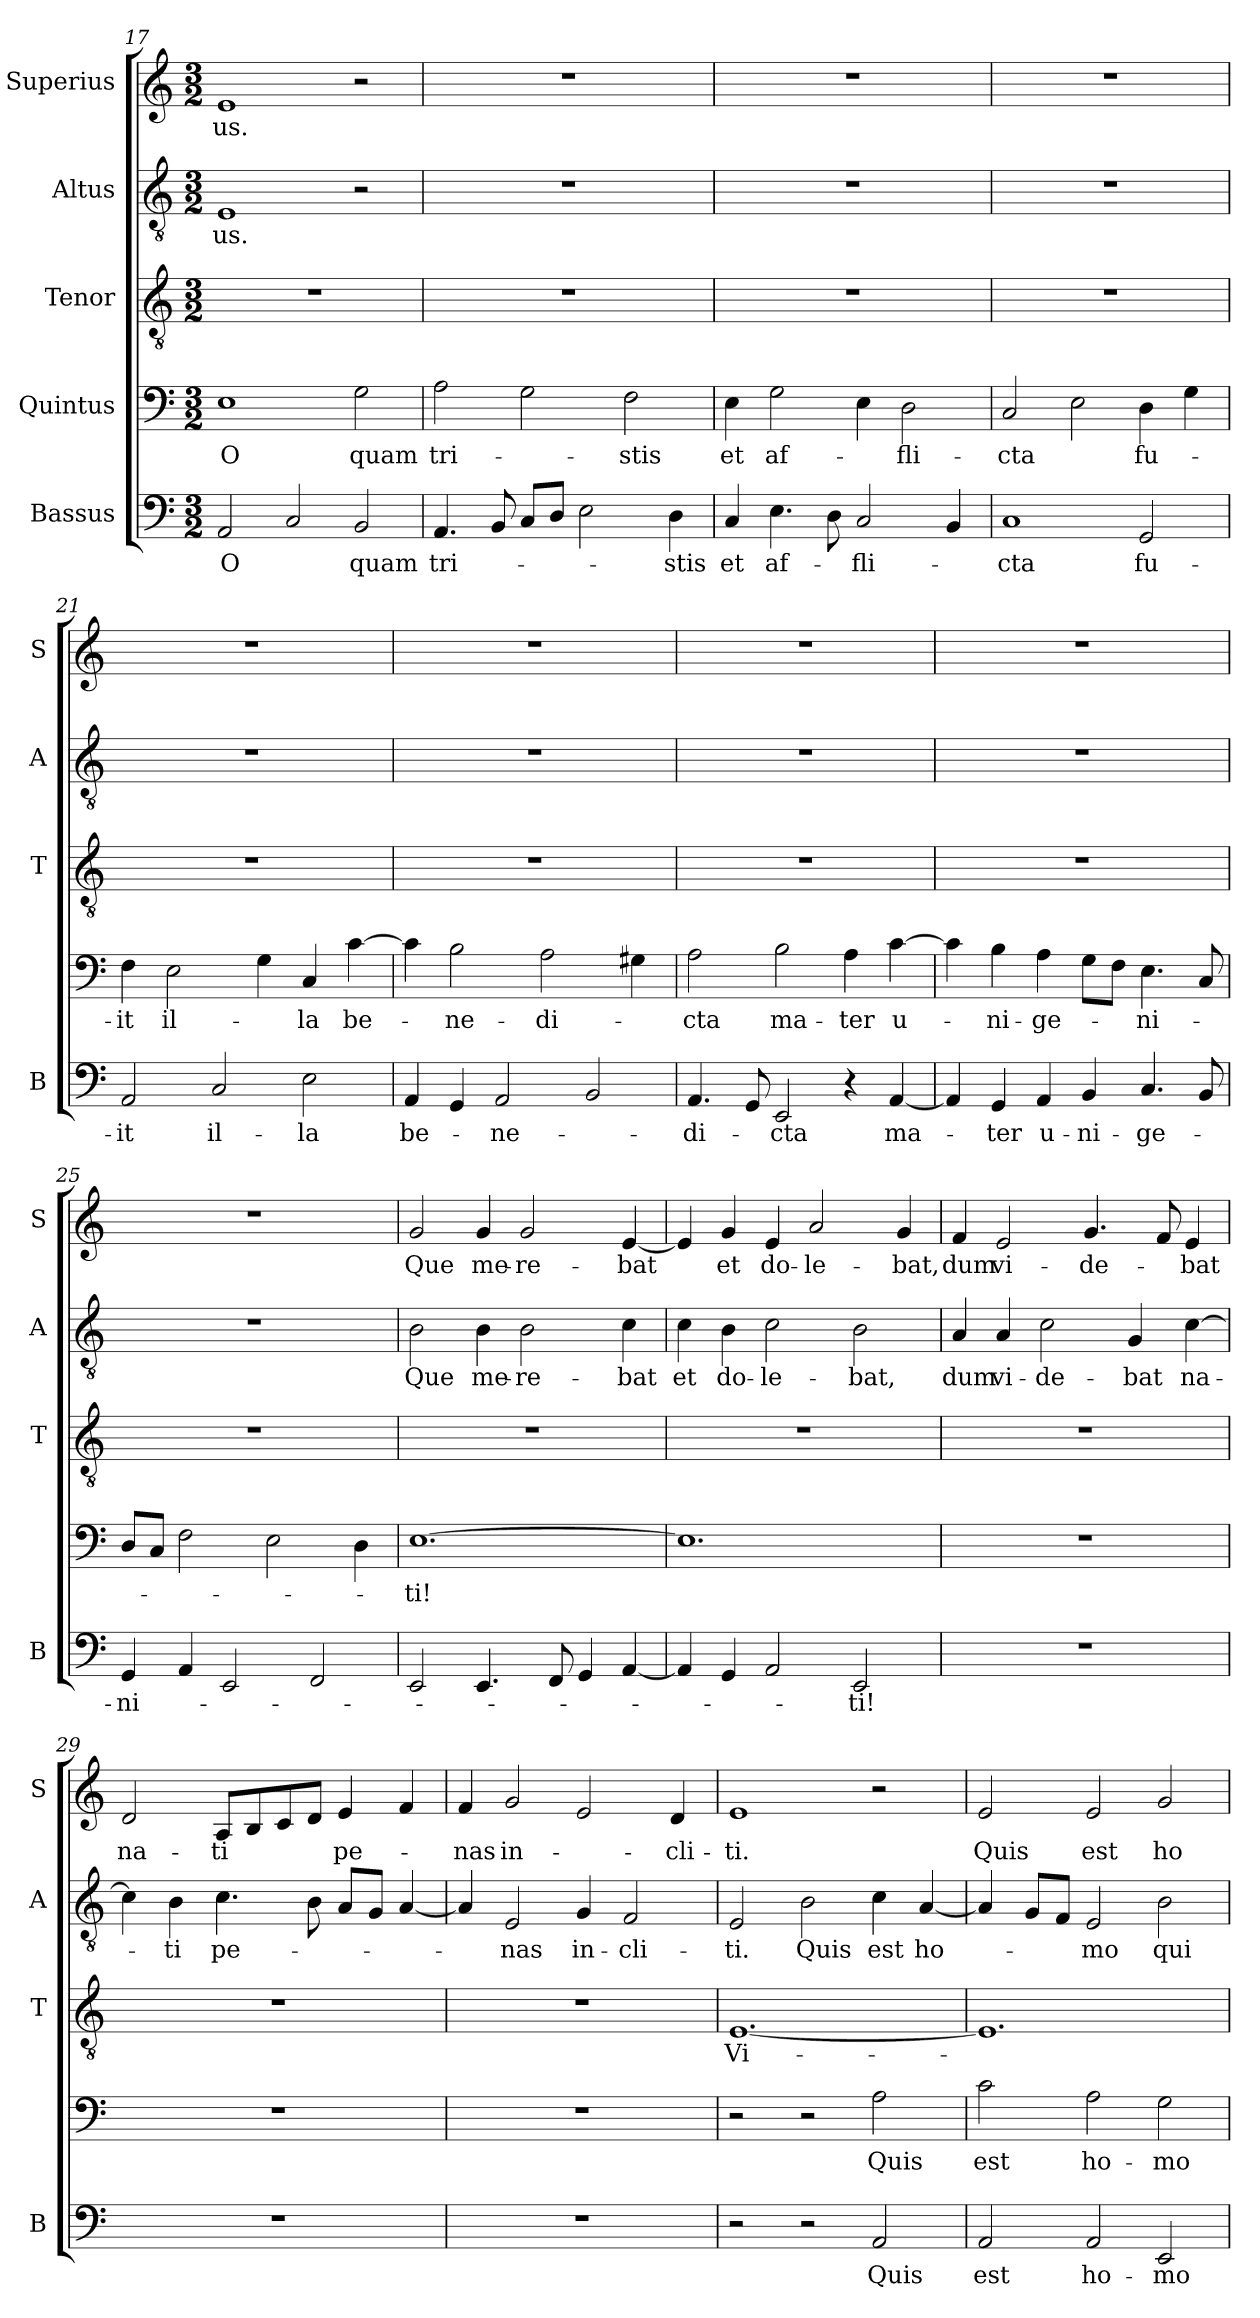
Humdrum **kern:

**kern	**text	**kern	**text	**kern	**text	**kern	**text	**kern	**text
*part5	*part5	*part4	*part4	*part3	*part3	*part2	*part2	*part1	*part1
*staff5	*staff5	*staff4	*staff4	*staff3	*staff3	*staff2	*staff2	*staff1	*staff1
*I"Bassus	*	*I"Quintus	*	*I"Tenor	*	*I"Altus	*	*I"Superius	*
*I'B	*	*	*	*I'T	*	*I'A	*	*I'S	*
*clefF4	*	*clefF4	*	*clefGv2	*	*clefGv2	*	*clefG2	*
*k[]	*	*k[]	*	*k[]	*	*k[]	*	*k[]	*
*M3/2	*	*M3/2	*	*M3/2	*	*M3/2	*	*M3/2	*
=17	=17	=17	=17	=17	=17	=17	=17	=17	=17
!	!LO:LY:i	!	!	!	!	!	!	!	!
2AA	O	1E	O	1.r	.	1E	-us.	1e	-us.
2C	.	.	.	.	.	.	.	.	.
!	!LO:LY:i	!	!	!	!	!	!	!	!
2BB	quam	2G	quam	.	.	2r	.	2r	.
=18	=18	=18	=18	=18	=18	=18	=18	=18	=18
!	!LO:LY:i	!	!	!	!	!	!	!	!
4.AA	tri-	2A	tri-	1.r	.	1.r	.	1.r	.
8BB	.	.	.	.	.	.	.	.	.
8CL	.	2G	.	.	.	.	.	.	.
8DJ	.	.	.	.	.	.	.	.	.
2E	.	.	.	.	.	.	.	.	.
.	.	2F	-stis	.	.	.	.	.	.
!	!LO:LY:i	!	!	!	!	!	!	!	!
4D	-stis	.	.	.	.	.	.	.	.
=19	=19	=19	=19	=19	=19	=19	=19	=19	=19
!	!LO:LY:i	!	!	!	!	!	!	!	!
4C	et	4E	et	1.r	.	1.r	.	1.r	.
!	!LO:LY:i	!	!	!	!	!	!	!	!
4.E	af-	2G	af-	.	.	.	.	.	.
8D	.	.	.	.	.	.	.	.	.
!	!LO:LY:i	!	!	!	!	!	!	!	!
2C	-fli-	4E	.	.	.	.	.	.	.
.	.	2D	-fli-	.	.	.	.	.	.
4BB	.	.	.	.	.	.	.	.	.
=20	=20	=20	=20	=20	=20	=20	=20	=20	=20
!	!LO:LY:i	!	!	!	!	!	!	!	!
1C	-cta	2C	-cta	1.r	.	1.r	.	1.r	.
.	.	2E	.	.	.	.	.	.	.
!	!LO:LY:i	!	!	!	!	!	!	!	!
2GG	fu-	4D	fu-	.	.	.	.	.	.
.	.	4G	.	.	.	.	.	.	.
=21	=21	=21	=21	=21	=21	=21	=21	=21	=21
!	!LO:LY:i	!	!	!	!	!	!	!	!
2AA	-it	4F	-it	1.r	.	1.r	.	1.r	.
.	.	2E	il-	.	.	.	.	.	.
!	!LO:LY:i	!	!	!	!	!	!	!	!
2C	il-	.	.	.	.	.	.	.	.
.	.	4G	.	.	.	.	.	.	.
!	!LO:LY:i	!	!	!	!	!	!	!	!
2E	-la	4C	-la	.	.	.	.	.	.
.	.	[4c	be-	.	.	.	.	.	.
=22	=22	=22	=22	=22	=22	=22	=22	=22	=22
!	!LO:LY:i	!	!	!	!	!	!	!	!
4AA	be-	4c]	.	1.r	.	1.r	.	1.r	.
4GG	.	2B	-ne-	.	.	.	.	.	.
!	!LO:LY:i	!	!	!	!	!	!	!	!
2AA	-ne-	.	.	.	.	.	.	.	.
.	.	2A	-di-	.	.	.	.	.	.
2BB	.	.	.	.	.	.	.	.	.
.	.	4G#i	.	.	.	.	.	.	.
=23	=23	=23	=23	=23	=23	=23	=23	=23	=23
!	!LO:LY:i	!	!	!	!	!	!	!	!
4.AA	-di-	2A	-cta	1.r	.	1.r	.	1.r	.
8GG	.	.	.	.	.	.	.	.	.
!	!LO:LY:i	!	!	!	!	!	!	!	!
2EE	-cta	2B	ma-	.	.	.	.	.	.
4r	.	4A	-ter	.	.	.	.	.	.
!	!LO:LY:i	!	!	!	!	!	!	!	!
[4AA	ma-	[4c	u-	.	.	.	.	.	.
=24	=24	=24	=24	=24	=24	=24	=24	=24	=24
4AA]	.	4c]	.	1.r	.	1.r	.	1.r	.
!	!LO:LY:i	!	!	!	!	!	!	!	!
4GG	-ter	4B	-ni-	.	.	.	.	.	.
!	!LO:LY:i	!	!	!	!	!	!	!	!
4AA	u-	4A	-ge-	.	.	.	.	.	.
!	!LO:LY:i	!	!	!	!	!	!	!	!
4BB	-ni-	8GL	.	.	.	.	.	.	.
.	.	8FJ	.	.	.	.	.	.	.
!	!LO:LY:i	!	!	!	!	!	!	!	!
4.C	-ge-	4.E	-ni-	.	.	.	.	.	.
8BB	.	8C	.	.	.	.	.	.	.
=25	=25	=25	=25	=25	=25	=25	=25	=25	=25
!	!LO:LY:i	!	!	!	!	!	!	!	!
4GG	-ni-	8DL	.	1.r	.	1.r	.	1.r	.
.	.	8CJ	.	.	.	.	.	.	.
4AA	.	2F	.	.	.	.	.	.	.
2EE	.	.	.	.	.	.	.	.	.
.	.	2E	.	.	.	.	.	.	.
2FF	.	.	.	.	.	.	.	.	.
.	.	4D	.	.	.	.	.	.	.
=26	=26	=26	=26	=26	=26	=26	=26	=26	=26
2EE	.	[1.E	-ti!	1.r	.	2B	Que	2g	Que
4.EE	.	.	.	.	.	4B	me-	4g	me-
.	.	.	.	.	.	2B	-re-	2g	-re-
8FF	.	.	.	.	.	.	.	.	.
4GG	.	.	.	.	.	.	.	.	.
[4AA	.	.	.	.	.	4c	-bat	[4e	-bat
=27	=27	=27	=27	=27	=27	=27	=27	=27	=27
4AA]	.	1.E]	.	1.r	.	4c	et	4e]	.
4GG	.	.	.	.	.	4B	do-	4g	et
2AA	.	.	.	.	.	2c	-le-	4e	do-
.	.	.	.	.	.	.	.	2a	-le-
!	!LO:LY:i	!	!	!	!	!	!	!	!
2EE	-ti!	.	.	.	.	2B	-bat,	.	.
.	.	.	.	.	.	.	.	4g	-bat,
=28	=28	=28	=28	=28	=28	=28	=28	=28	=28
1.r	.	1.r	.	1.r	.	4A	dum	4f	dum
.	.	.	.	.	.	4A	vi-	2e	vi-
.	.	.	.	.	.	2c	-de-	.	.
.	.	.	.	.	.	.	.	4.g	-de-
.	.	.	.	.	.	4G	-bat	.	.
.	.	.	.	.	.	.	.	8f	.
.	.	.	.	.	.	[4c	na-	4e	-bat
=29	=29	=29	=29	=29	=29	=29	=29	=29	=29
1.r	.	1.r	.	1.r	.	4c]	.	2d	na-
.	.	.	.	.	.	4B	-ti	.	.
.	.	.	.	.	.	4.c	pe-	8AL	-ti
.	.	.	.	.	.	.	.	8B	.
.	.	.	.	.	.	.	.	8c	.
.	.	.	.	.	.	8B	.	8dJ	.
.	.	.	.	.	.	8AL	.	4e	pe-
.	.	.	.	.	.	8GJ	.	.	.
.	.	.	.	.	.	[4A	.	4f	.
=30	=30	=30	=30	=30	=30	=30	=30	=30	=30
1.r	.	1.r	.	1.r	.	4A]	.	4f	-nas
.	.	.	.	.	.	2E	-nas	2g	in-
.	.	.	.	.	.	4G	in-	2e	.
.	.	.	.	.	.	2F	-cli-	.	.
.	.	.	.	.	.	.	.	4d	-cli-
=31	=31	=31	=31	=31	=31	=31	=31	=31	=31
2r	.	2r	.	[1.E	Vi-	2E	-ti.	1e	-ti.
2r	.	2r	.	.	.	2B	Quis	.	.
!	!LO:LY:i	!	!	!	!	!	!	!	!
2AA	Quis	2A	Quis	.	.	4c	est	2r	.
.	.	.	.	.	.	[4A	ho-	.	.
=32	=32	=32	=32	=32	=32	=32	=32	=32	=32
!	!LO:LY:i	!	!	!	!	!	!	!	!
2AA	est	2c	est	1.E]	.	4A]	.	2e	Quis
.	.	.	.	.	.	8GL	.	.	.
.	.	.	.	.	.	8FJ	.	.	.
!	!LO:LY:i	!	!	!	!	!	!	!	!
2AA	ho-	2A	ho-	.	.	2E	-mo	2e	est
!	!LO:LY:i	!	!	!	!	!	!	!	!
2EE	-mo	2G	-mo	.	.	2B	qui	2g	ho-
=	=	=	=	=	=	=	=	=	=
*-	*-	*-	*-	*-	*-	*-	*-	*-	*-
